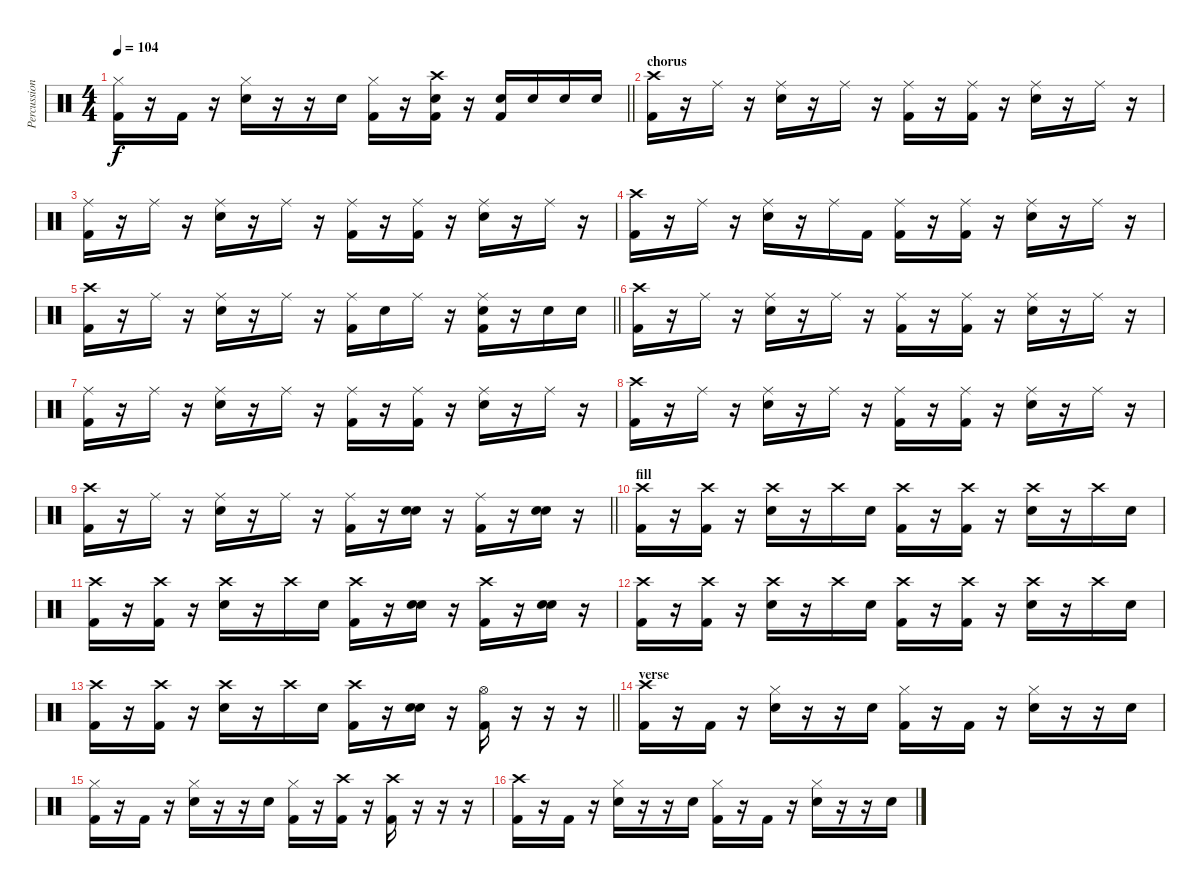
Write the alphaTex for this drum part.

\track ("Percussion" "Percussion") {instrument percussion}
\staff {score}
\articulation defaults
\ts (4 4)
\tempo 104
\clef neutral
\barLineRight lightlight
\ks c
("Hi-Hat (closed)" "Kick (hit) 2").16{dy f} r.16 "Kick (hit) 2".16 r.16 ("Electric Snare (hit)" "Hi-Hat (closed)").16 r.16 r.16 "Electric Snare (hit)".16 ("Hi-Hat (closed)" "Kick (hit) 2").16 r.16 ("Electric Snare (hit)" "Crash high (hit)" "Kick (hit) 2").16 r.16 ("Electric Snare (hit)" "Kick (hit) 2").16 "Electric Snare (hit)".16 "Electric Snare (hit)".16 "Electric Snare (hit)".16 |
\section ("" "chorus")
("Crash high (hit)" "Kick (hit) 2").16 r.16 "Ride (middle)".16 r.16 ("Electric Snare (hit)" "Ride (middle)").16 r.16 "Ride (middle)".16 r.16 ("Ride (middle)" "Kick (hit) 2").16 r.16 ("Ride (middle)" "Kick (hit) 2").16 r.16 ("Electric Snare (hit)" "Ride (middle)").16 r.16 "Ride (middle)".16 r.16 |
("Ride (middle)" "Kick (hit) 2").16 r.16 "Ride (middle)".16 r.16 ("Electric Snare (hit)" "Ride (middle)").16 r.16 "Ride (middle)".16 r.16 ("Ride (middle)" "Kick (hit) 2").16 r.16 ("Ride (middle)" "Kick (hit) 2").16 r.16 ("Electric Snare (hit)" "Ride (middle)").16 r.16 "Ride (middle)".16 r.16 |
("Crash high (hit)" "Kick (hit) 2").16 r.16 "Ride (middle)".16 r.16 ("Electric Snare (hit)" "Ride (middle)").16 r.16 "Ride (middle)".16 "Kick (hit) 2".16 ("Ride (middle)" "Kick (hit) 2").16 r.16 ("Ride (middle)" "Kick (hit) 2").16 r.16 ("Electric Snare (hit)" "Ride (middle)").16 r.16 "Ride (middle)".16 r.16 |
\barLineRight lightlight
("Crash high (hit)" "Kick (hit) 2").16 r.16 "Ride (middle)".16 r.16 ("Electric Snare (hit)" "Ride (middle)").16 r.16 "Ride (middle)".16 r.16 ("Ride (middle)" "Kick (hit) 2").16 "Electric Snare (hit)".16 "Ride (middle)".16 r.16 ("Electric Snare (hit)" "Ride (middle)" "Kick (hit) 2").16 r.16 "Electric Snare (hit)".16 "Electric Snare (hit)".16 |
("Crash high (hit)" "Kick (hit) 2").16 r.16 "Ride (middle)".16 r.16 ("Electric Snare (hit)" "Ride (middle)").16 r.16 "Ride (middle)".16 r.16 ("Ride (middle)" "Kick (hit) 2").16 r.16 ("Ride (middle)" "Kick (hit) 2").16 r.16 ("Electric Snare (hit)" "Ride (middle)").16 r.16 "Ride (middle)".16 r.16 |
("Ride (middle)" "Kick (hit) 2").16 r.16 "Ride (middle)".16 r.16 ("Electric Snare (hit)" "Ride (middle)").16 r.16 "Ride (middle)".16 r.16 ("Ride (middle)" "Kick (hit) 2").16 r.16 ("Ride (middle)" "Kick (hit) 2").16 r.16 ("Electric Snare (hit)" "Ride (middle)").16 r.16 "Ride (middle)".16 r.16 |
("Crash high (hit)" "Kick (hit) 2").16 r.16 "Ride (middle)".16 r.16 ("Electric Snare (hit)" "Ride (middle)").16 r.16 "Ride (middle)".16 r.16 ("Ride (middle)" "Kick (hit) 2").16 r.16 ("Ride (middle)" "Kick (hit) 2").16 r.16 ("Electric Snare (hit)" "Ride (middle)").16 r.16 "Ride (middle)".16 r.16 |
\barLineRight lightlight
("Crash high (hit)" "Kick (hit) 2").16 r.16 "Ride (middle)".16 r.16 ("Electric Snare (hit)" "Ride (middle)").16 r.16 "Ride (middle)".16 r.16 ("Ride (middle)" "Kick (hit) 2").16 r.16 ("Electric Snare (hit)" "Electric Snare (hit)").16 r.16 ("Ride (middle)" "Kick (hit) 2").16 r.16 ("Electric Snare (hit)" "Electric Snare (hit)").16 r.16 |
\section ("" "fill")
("Crash high (hit)" "Kick (hit) 2").16 r.16 ("Crash high (hit)" "Kick (hit) 2").16 r.16 ("Electric Snare (hit)" "Crash high (hit)").16 r.16 "Crash high (hit)".16 "Electric Snare (hit)".16 ("Crash high (hit)" "Kick (hit) 2").16 r.16 ("Crash high (hit)" "Kick (hit) 2").16 r.16 ("Electric Snare (hit)" "Crash high (hit)").16 r.16 "Crash high (hit)".16 "Electric Snare (hit)".16 |
("Crash high (hit)" "Kick (hit) 2").16 r.16 ("Crash high (hit)" "Kick (hit) 2").16 r.16 ("Electric Snare (hit)" "Crash high (hit)").16 r.16 "Crash high (hit)".16 "Electric Snare (hit)".16 ("Crash high (hit)" "Kick (hit) 2").16 r.16 ("Electric Snare (hit)" "Electric Snare (hit)").16 r.16 ("Crash high (hit)" "Kick (hit) 2").16 r.16 ("Electric Snare (hit)" "Electric Snare (hit)").16 r.16 |
("Crash high (hit)" "Kick (hit) 2").16 r.16 ("Crash high (hit)" "Kick (hit) 2").16 r.16 ("Electric Snare (hit)" "Crash high (hit)").16 r.16 "Crash high (hit)".16 "Electric Snare (hit)".16 ("Crash high (hit)" "Kick (hit) 2").16 r.16 ("Crash high (hit)" "Kick (hit) 2").16 r.16 ("Electric Snare (hit)" "Crash high (hit)").16 r.16 "Crash high (hit)".16 "Electric Snare (hit)".16 |
\barLineRight lightlight
("Crash high (hit)" "Kick (hit) 2").16 r.16 ("Crash high (hit)" "Kick (hit) 2").16 r.16 ("Electric Snare (hit)" "Crash high (hit)").16 r.16 "Crash high (hit)".16 "Electric Snare (hit)".16 ("Crash high (hit)" "Kick (hit) 2").16 r.16 ("Electric Snare (hit)" "Electric Snare (hit)").16 r.16 ("Hi-Hat (open)" "Kick (hit) 2").16 r.16 r.16 r.16 |
\section ("" "verse")
("Crash high (hit)" "Kick (hit) 2").16 r.16 "Kick (hit) 2".16 r.16 ("Electric Snare (hit)" "Hi-Hat (closed)").16 r.16 r.16 "Electric Snare (hit)".16 ("Hi-Hat (closed)" "Kick (hit) 2").16 r.16 "Kick (hit) 2".16 r.16 ("Electric Snare (hit)" "Hi-Hat (closed)").16 r.16 r.16 "Electric Snare (hit)".16 |
("Hi-Hat (closed)" "Kick (hit) 2").16 r.16 "Kick (hit) 2".16 r.16 ("Electric Snare (hit)" "Hi-Hat (closed)").16 r.16 r.16 "Electric Snare (hit)".16 ("Hi-Hat (closed)" "Kick (hit) 2").16 r.16 ("Crash high (hit)" "Kick (hit) 2").16 r.16 ("Crash high (hit)" "Kick (hit) 2").16 r.16 r.16 r.16 |
("Crash high (hit)" "Kick (hit) 2").16 r.16 "Kick (hit) 2".16 r.16 ("Electric Snare (hit)" "Hi-Hat (closed)").16 r.16 r.16 "Electric Snare (hit)".16 ("Hi-Hat (closed)" "Kick (hit) 2").16 r.16 "Kick (hit) 2".16 r.16 ("Electric Snare (hit)" "Hi-Hat (closed)").16 r.16 r.16 "Electric Snare (hit)".16
